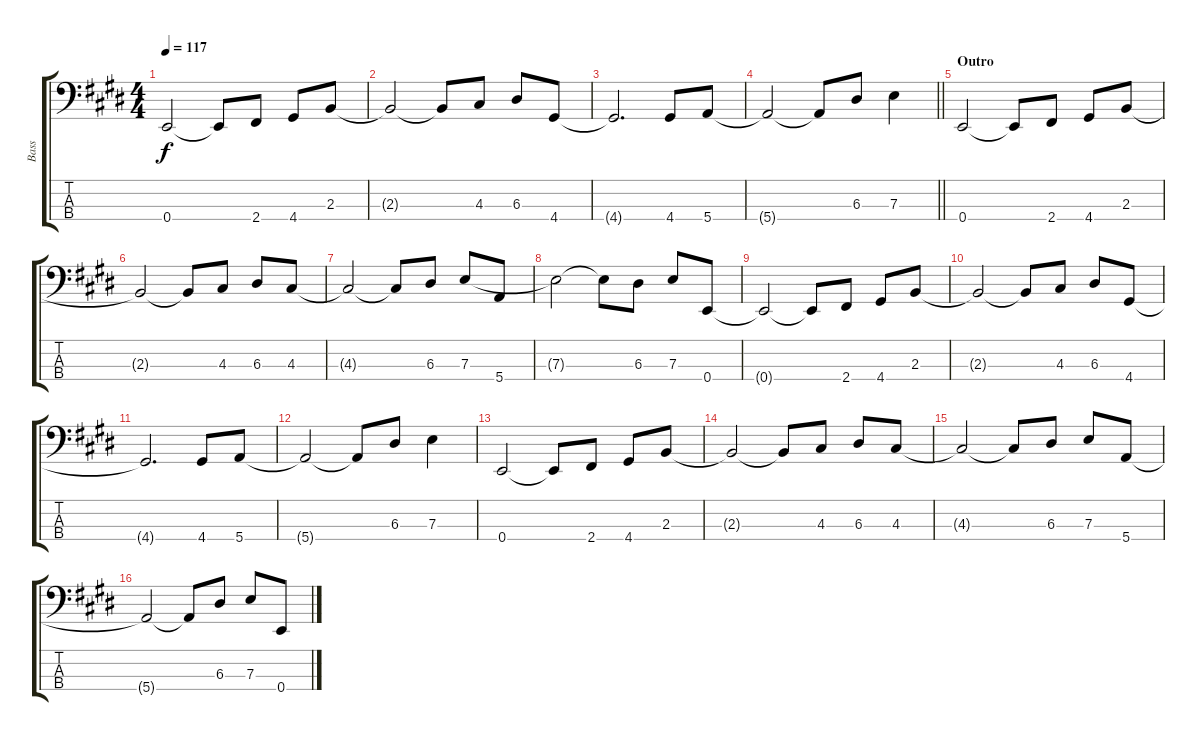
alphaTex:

\track ("Bass" "Bass") {instrument electricbassfinger}
\staff {score tabs}
\tuning (G2 D2 A1 E1) {hide}
\ts (4 4)
\tempo 117
\clef f4
\ks c#minor
0.4{t}.2{dy f} 0.4{t}.8 2.4.8 4.4.8 2.3.8 |
2.3{t}.2 2.3{t}.8 4.3.8 6.3.8 4.4.8 |
4.4{t}.2{d} 4.4.8 5.4.8 |
\barLineRight lightlight
5.4{t}.2 5.4{t}.8 6.3.8 7.3.4 |
\section ("" "Outro")
0.4.2 0.4{t}.8 2.4.8 4.4.8 2.3.8 |
2.3{t}.2 2.3{t}.8 4.3.8 6.3.8 4.3.8 |
4.3{t}.2 4.3{t}.8 6.3.8 7.3.8 5.4.8 |
7.3{t}.2 7.3{t}.8 6.3.8 7.3.8 0.4.8 |
0.4{t}.2 0.4{t}.8 2.4.8 4.4.8 2.3.8 |
2.3{t}.2 2.3{t}.8 4.3.8 6.3.8 4.4.8 |
4.4{t}.2{d} 4.4.8 5.4.8 |
5.4{t}.2 5.4{t}.8 6.3.8 7.3.4 |
0.4.2 0.4{t}.8 2.4.8 4.4.8 2.3.8 |
2.3{t}.2 2.3{t}.8 4.3.8 6.3.8 4.3.8 |
4.3{t}.2 4.3{t}.8 6.3.8 7.3.8 5.4.8 |
5.4{t}.2 5.4{t}.8 6.3.8 7.3.8 0.4.8
